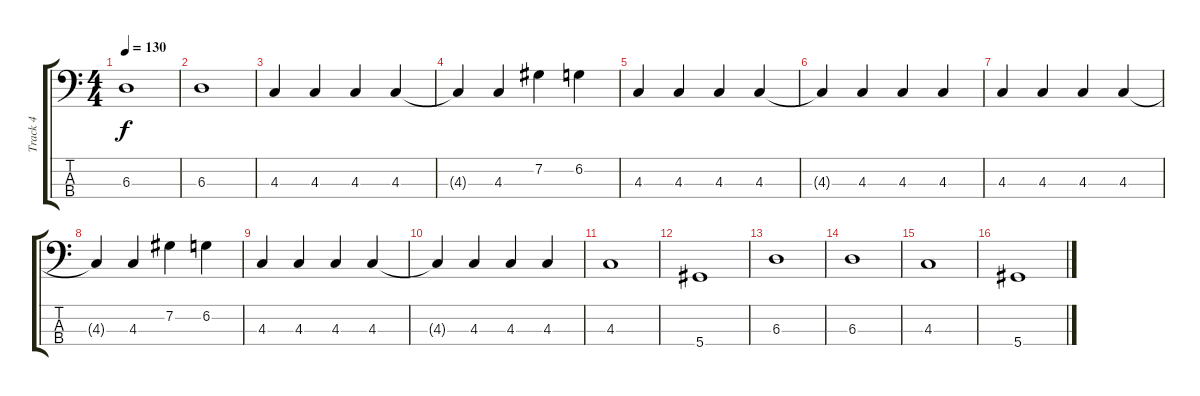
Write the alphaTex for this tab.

\track ("Track 4" "Track 4") {instrument electricbasspick}
\staff {score tabs}
\tuning (Gb2 Db2 Ab1 Eb1) {hide}
\ts (4 4)
\tempo 130
\clef f4
\ks c
6.3.1{dy f} |
6.3.1 |
4.3.4 4.3.4 4.3.4 4.3.4 |
4.3{t}.4 4.3.4 7.2.4 6.2.4 |
4.3.4 4.3.4 4.3.4 4.3.4 |
4.3{t}.4 4.3.4 4.3.4 4.3.4 |
4.3.4 4.3.4 4.3.4 4.3.4 |
4.3{t}.4 4.3.4 7.2.4 6.2.4 |
4.3.4 4.3.4 4.3.4 4.3.4 |
4.3{t}.4 4.3.4 4.3.4 4.3.4 |
4.3.1 |
5.4.1 |
6.3.1 |
6.3.1 |
4.3.1 |
5.4.1
